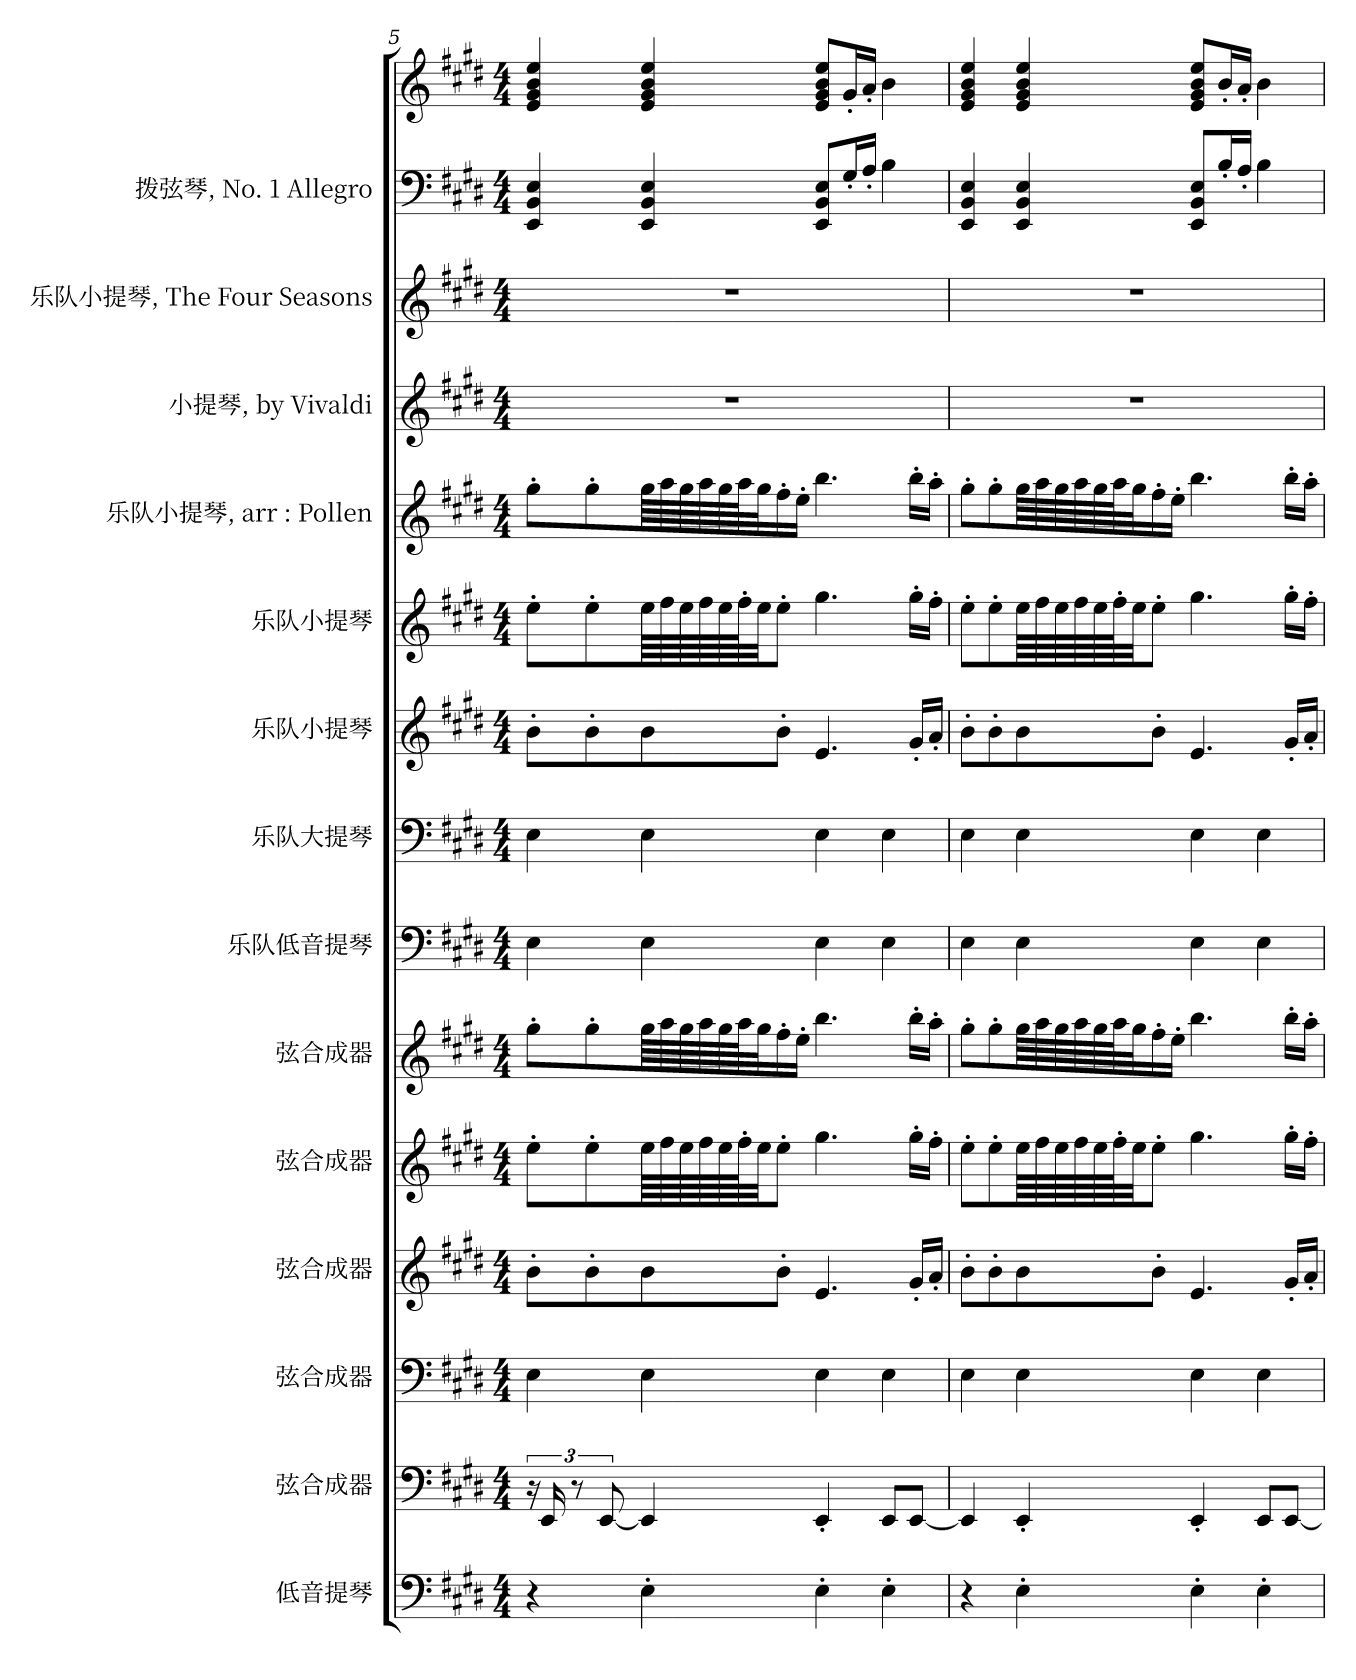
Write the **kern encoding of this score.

**kern	**kern	**kern	**kern	**kern	**kern	**kern	**kern	**kern	**kern	**kern	**kern	**kern	**kern	**kern
*part14	*part13	*part12	*part11	*part10	*part9	*part8	*part7	*part6	*part5	*part4	*part3	*part2	*part1	*part1
*staff15	*staff14	*staff13	*staff12	*staff11	*staff10	*staff9	*staff8	*staff7	*staff6	*staff5	*staff4	*staff3	*staff2	*staff1
*I"低音提琴	*I"弦合成器	*I"弦合成器	*I"弦合成器	*I"弦合成器	*I"弦合成器	*I"乐队低音提琴	*I"乐队大提琴	*I"乐队小提琴	*I"乐队小提琴	*I"乐队小提琴, arr : Pollen	*I"小提琴, by Vivaldi	*I"乐队小提琴, The Four Seasons	*I"拨弦琴, No. 1 Allegro	*
!!LO:PB:g=z
*clefF4	*clefF4	*clefF4	*clefG2	*clefG2	*clefG2	*clefF4	*clefF4	*clefG2	*clefG2	*clefG2	*clefG2	*clefG2	*clefF4	*clefG2
*ITrd7c12	*	*	*	*	*	*ITrd7c12	*	*	*	*	*	*	*	*
*k[f#c#g#d#]	*k[f#c#g#d#]	*k[f#c#g#d#]	*k[f#c#g#d#]	*k[f#c#g#d#]	*k[f#c#g#d#]	*k[f#c#g#d#]	*k[f#c#g#d#]	*k[f#c#g#d#]	*k[f#c#g#d#]	*k[f#c#g#d#]	*k[f#c#g#d#]	*k[f#c#g#d#]	*k[f#c#g#d#]	*k[f#c#g#d#]
*M4/4	*M4/4	*M4/4	*M4/4	*M4/4	*M4/4	*M4/4	*M4/4	*M4/4	*M4/4	*M4/4	*M4/4	*M4/4	*M4/4	*M4/4
=5	=5	=5	=5	=5	=5	=5	=5	=5	=5	=5	=5	=5	=5	=5
4r	24r	4E\	8b'\L	8ee'\L	8gg#'\L	4EE\	4E\	8b'\L	8ee'\L	8gg#'\L	1r	1r	4EE/ 4BB/ 4E/	4e/ 4g#/ 4b/ 4ee/
.	24EE/	.	.	.	.	.	.	.	.	.	.	.	.	.
.	12r	.	.	.	.	.	.	.	.	.	.	.	.	.
.	.	.	8b'\	8ee'\	8gg#'\	.	.	8b'\	8ee'\	8gg#'\	.	.	.	.
.	[12EE/	.	.	.	.	.	.	.	.	.	.	.	.	.
4EE'\	4EE/]	4E\	8b\	64ee\LLL	64gg#\LLL	4EE\	4E\	8b\	64ee\LLL	64gg#\LLL	.	.	4EE/ 4BB/ 4E/	4e/ 4g#/ 4b/ 4ee/
.	.	.	.	64ff#\	64aa\	.	.	.	64ff#\	64aa\	.	.	.	.
.	.	.	.	64ee\	64gg#\	.	.	.	64ee\	64gg#\	.	.	.	.
.	.	.	.	64ff#\	64aa\	.	.	.	64ff#\	64aa\	.	.	.	.
.	.	.	.	64ee\	64gg#\	.	.	.	64ee\	64gg#\	.	.	.	.
.	.	.	.	64ff#'\J	64aa\J	.	.	.	64ff#'\J	64aa\J	.	.	.	.
.	.	.	.	32ee\JJ	32gg#\J	.	.	.	32ee\JJ	32gg#\J	.	.	.	.
.	.	.	8b'\J	8ee'\J	16ff#'\	.	.	8b'\J	8ee'\J	16ff#'\	.	.	.	.
.	.	.	.	.	16ee'\JJ	.	.	.	.	16ee'\JJ	.	.	.	.
4EE'\	4EE'/	4E\	4.e/	4.gg#\	4.bb\	4EE\	4E\	4.e/	4.gg#\	4.bb\	.	.	8EE/ 8BB/ 8E/L	8e/ 8g#/ 8b/ 8ee/L
.	.	.	.	.	.	.	.	.	.	.	.	.	16G#'/L	16g#'/L
.	.	.	.	.	.	.	.	.	.	.	.	.	16A'/JJ	16a'/JJ
4EE'\	8EE/L	4E\	.	.	.	4EE\	4E\	.	.	.	.	.	4B\	4b\
.	[8EE/J	.	16g#'/LL	16gg#'\LL	16bb'\LL	.	.	16g#'/LL	16gg#'\LL	16bb'\LL	.	.	.	.
.	.	.	16a'/JJ	16ff#'\JJ	16aa'\JJ	.	.	16a'/JJ	16ff#'\JJ	16aa'\JJ	.	.	.	.
=6	=6	=6	=6	=6	=6	=6	=6	=6	=6	=6	=6	=6	=6	=6
4r	4EE/]	4E\	8b'\L	8ee'\L	8gg#'\L	4EE\	4E\	8b'\L	8ee'\L	8gg#'\L	1r	1r	4EE/ 4BB/ 4E/	4e/ 4g#/ 4b/ 4ee/
.	.	.	8b'\	8ee'\	8gg#'\	.	.	8b'\	8ee'\	8gg#'\	.	.	.	.
4EE'\	4EE'/	4E\	8b\	64ee\LLL	64gg#\LLL	4EE\	4E\	8b\	64ee\LLL	64gg#\LLL	.	.	4EE/ 4BB/ 4E/	4e/ 4g#/ 4b/ 4ee/
.	.	.	.	64ff#\	64aa\	.	.	.	64ff#\	64aa\	.	.	.	.
.	.	.	.	64ee\	64gg#\	.	.	.	64ee\	64gg#\	.	.	.	.
.	.	.	.	64ff#\	64aa\	.	.	.	64ff#\	64aa\	.	.	.	.
.	.	.	.	64ee\	64gg#\	.	.	.	64ee\	64gg#\	.	.	.	.
.	.	.	.	64ff#'\J	64aa\J	.	.	.	64ff#'\J	64aa\J	.	.	.	.
.	.	.	.	32ee\JJ	32gg#\J	.	.	.	32ee\JJ	32gg#\J	.	.	.	.
.	.	.	8b'\J	8ee'\J	16ff#'\	.	.	8b'\J	8ee'\J	16ff#'\	.	.	.	.
.	.	.	.	.	16ee'\JJ	.	.	.	.	16ee'\JJ	.	.	.	.
4EE'\	4EE'/	4E\	4.e/	4.gg#\	4.bb\	4EE\	4E\	4.e/	4.gg#\	4.bb\	.	.	8EE/ 8BB/ 8E/L	8e/ 8g#/ 8b/ 8ee/L
.	.	.	.	.	.	.	.	.	.	.	.	.	16B'/L	16b'/L
.	.	.	.	.	.	.	.	.	.	.	.	.	16A'/JJ	16a'/JJ
4EE'\	8EE/L	4E\	.	.	.	4EE\	4E\	.	.	.	.	.	4B\	4b\
.	[8EE/J	.	16g#'/LL	16gg#'\LL	16bb'\LL	.	.	16g#'/LL	16gg#'\LL	16bb'\LL	.	.	.	.
.	.	.	16a'/JJ	16ff#'\JJ	16aa'\JJ	.	.	16a'/JJ	16ff#'\JJ	16aa'\JJ	.	.	.	.
=	=	=	=	=	=	=	=	=	=	=	=	=	=	=
*-	*-	*-	*-	*-	*-	*-	*-	*-	*-	*-	*-	*-	*-	*-
